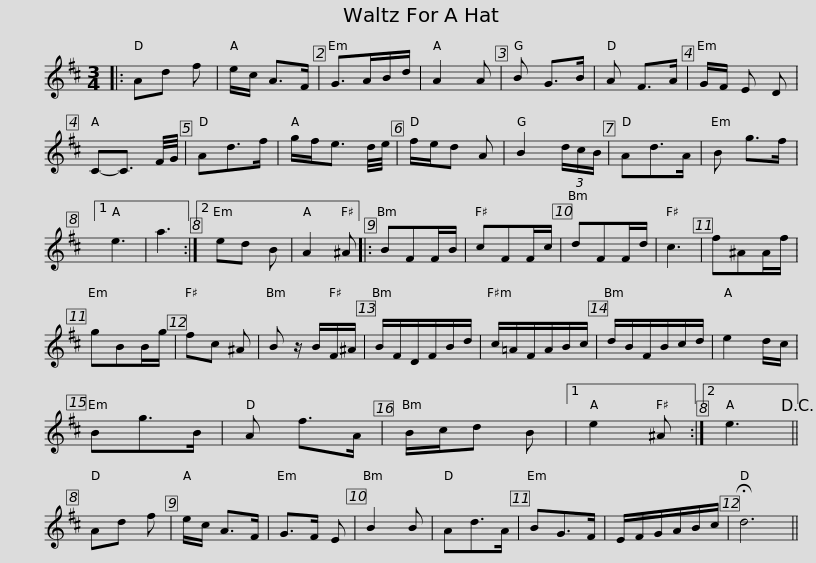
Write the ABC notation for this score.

X:1
L:1/8
M:3/4
I:linebreak $
K:D
V:1 treble
V:1
|: Ad f | e/c/ A>F | G>AB/d/ | A2 A | B G>B | %5
 A F>A | G/F/ E D | C-C3/2 F/4G/4 | Ad>f | g/f<e d/4e/4 |$ %10
 f/e/d A | B2 (3d/c/B/ | Ad>A | B g>f |1 e3 | %15
 a3 :|2 ed B | A2 ^A |: BFF/B/ | cFF/c/ | %20
 dFF/d/ | c3 |$ f^AA/f/ | gBB/g/ | fc ^A | %25
 B z/ B/F/^A/ | B/F/D/F/B/d/ | c/=A/F/A/B/c/ | d/B/F/B/c/d/ | e2 d/c/ | %30
 Bg>B |$ A f>A | B/c/d B |1 e2 ^A :|2 e3!D.C.! || %35
 Ad f | e/c/ A>F | G>F E | B2 B | Ad>A | %40
 BG>F | E/F/G/A/B/c/ | !fermata!d6 || %43
